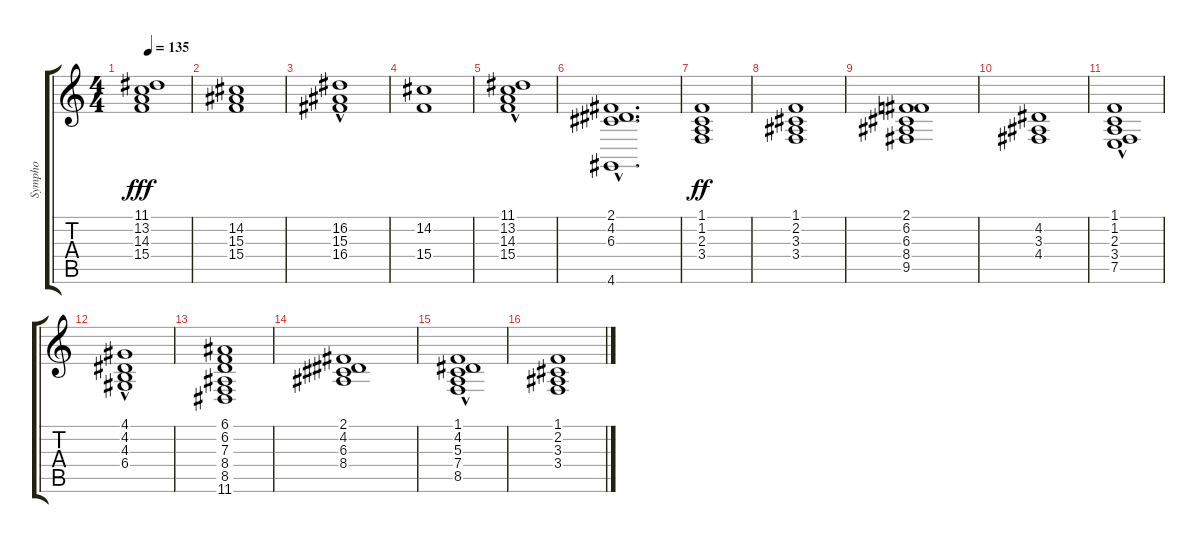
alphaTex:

\track ("Sympho" "Sympho") {instrument stringensemble1}
\staff {score tabs}
\tuning (E4 B3 G3 D3 A2 E2) {hide}
\ts (4 4)
\tempo 135
\clef g2
\ks c
(11.1 13.2 14.3 15.4).1{dy fff} |
(14.2 15.3 15.4).1 |
(16.2{hac} 15.3 16.4{hac}).1 |
(14.2 15.4).1 |
(11.1 13.2 14.3{hac} 15.4).1 |
(2.1{hac} 4.2{hac} 6.3{hac} 4.6{hac}).1{d} |
(1.1 1.2 2.3 3.4).1{dy ff} |
(1.1 2.2 3.3 3.4).1 |
(2.1 6.2 6.3 8.4 9.5).1 |
(4.2 3.3 4.4).1 |
(1.1{hac} 1.2{hac} 2.3{hac} 3.4 7.5).1 |
(4.1{hac} 4.2{hac} 4.3{hac} 6.4).1 |
(6.1 6.2 7.3 8.4 8.5 11.6).1 |
(2.1 4.2 6.3 8.4).1 |
(1.1{hac} 4.2 5.3{hac} 7.4{hac} 8.5{hac}).1 |
(1.1 2.2 3.3 3.4).1
